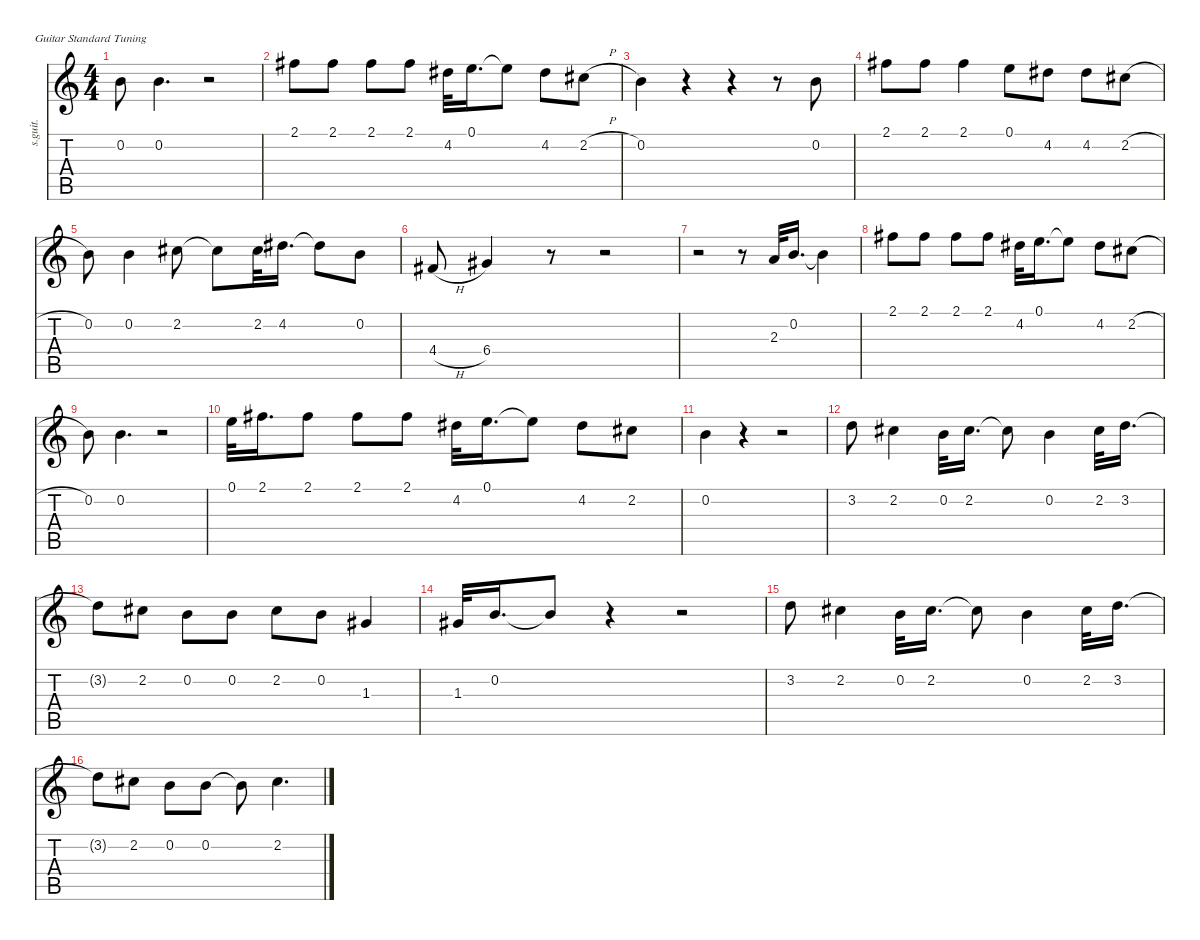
\defaultSystemsLayout 4
\hideDynamics
\bracketExtendMode nobrackets
\track ("Dave Grohl - Vocals" "s.guit.") {instrument tenorsax}
\staff {score tabs}
\tuning (E4 B3 G3 D3 A2 E2)
\displaytranspose 12
\ts (4 4)
\tempo (136 hide)
\clef g2
\ks c
0.2.8{dy f} 0.2.4{d} r.2 |
2.1{acc #}.8 2.1{acc #}.8 2.1{acc #}.8 2.1{acc #}.8 4.2{acc #}.32 0.1.16{d} 0.1{t}.8 4.2{acc #}.8 2.2{h acc #}.8 |
0.2.4 r.4 r.4 r.8 0.2.8 |
2.1{acc #}.8 2.1{acc #}.8 2.1{acc #}.4 0.1.8 4.2{acc #}.8 4.2{acc #}.8 2.2{h acc #}.8 |
0.2.8 0.2.4 2.2{acc #}.8 2.2{t acc #}.8 2.2{acc #}.32 4.2{acc #}.16{d} 4.2{t acc #}.8 0.2.8 |
4.4{h acc #}.8 6.4{acc #}.4 r.8 r.2 |
r.2 r.8 2.3.32 0.2.16{d} 0.2{t}.4 |
2.1{acc #}.8 2.1{acc #}.8 2.1{acc #}.8 2.1{acc #}.8 4.2{acc #}.32 0.1.16{d} 0.1{t}.8 4.2{acc #}.8 2.2{h acc #}.8 |
0.2.8 0.2.4{d} r.2 |
0.1.32 2.1{acc #}.16{d} 2.1{acc #}.8 2.1{acc #}.8 2.1{acc #}.8 4.2{acc #}.32 0.1.16{d} 0.1{t}.8 4.2{acc #}.8 2.2{acc #}.8 |
0.2.4 r.4 r.2 |
3.2.8 2.2{acc #}.4 0.2.32 2.2{acc #}.16{d} 2.2{t acc #}.8 0.2.4 2.2{acc #}.32 3.2.16{d} |
3.2{t}.8 2.2{acc #}.8 0.2.8 0.2.8 2.2{acc #}.8 0.2.8 1.3{acc #}.4 |
1.3{acc #}.32 0.2.16{d} 0.2{t}.8 r.4 r.2 |
3.2.8 2.2{acc #}.4 0.2.32 2.2{acc #}.16{d} 2.2{t acc #}.8 0.2.4 2.2{acc #}.32 3.2.16{d} |
3.2{t}.8 2.2{acc #}.8 0.2.8 0.2.8 0.2{t}.8 2.2{acc #}.4{d}
